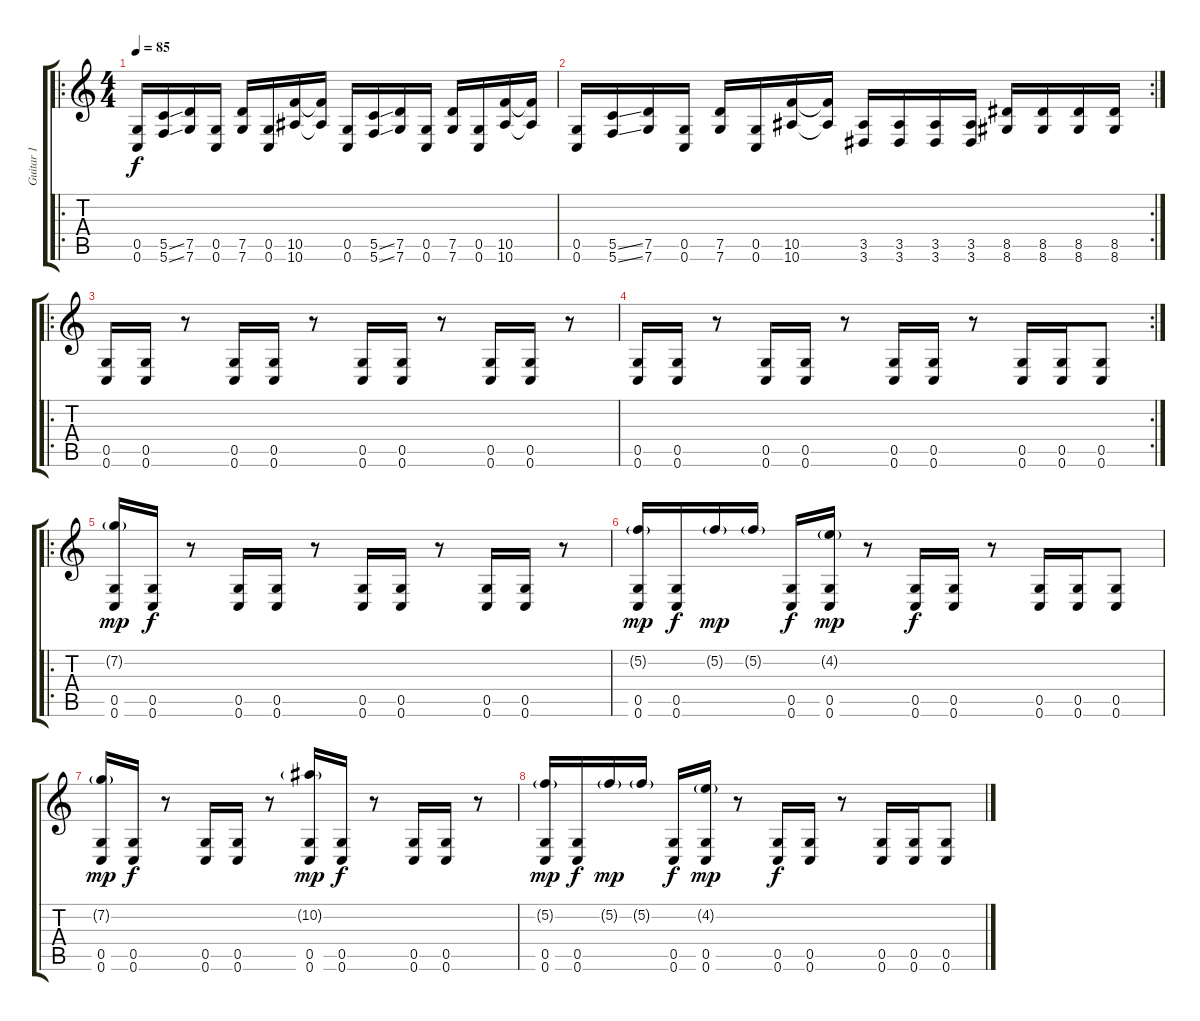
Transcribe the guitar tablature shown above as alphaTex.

\track ("Guitar 1" "Guitar 1") {instrument distortionguitar}
\staff {score tabs}
\tuning (E4 C4 G3 C3 G2 C2) {hide}
\ro
\ts (4 4)
\tempo 85
\clef g2
\ks c
(0.5 0.6).16{dy f} (5.5{ss} 5.6{ss}).16 (7.5 7.6).16 (0.5 0.6).16 (7.5 7.6).16 (0.5 0.6).16 (10.5 10.6).16 (10.5{t} 10.6{t}).16 (0.5 0.6).16 (5.5{ss} 5.6{ss}).16 (7.5 7.6).16 (0.5 0.6).16 (7.5 7.6).16 (0.5 0.6).16 (10.5 10.6).16 (10.5{t} 10.6{t}).16 |
\rc 2
(0.5 0.6).16 (5.5{ss} 5.6{ss}).16 (7.5 7.6).16 (0.5 0.6).16 (7.5 7.6).16 (0.5 0.6).16 (10.5 10.6).16 (10.5{t} 10.6{t}).16 (3.5 3.6).16 (3.5 3.6).16 (3.5 3.6).16 (3.5 3.6).16 (8.5 8.6).16 (8.5 8.6).16 (8.5 8.6).16 (8.5 8.6).16 |
\ro
(0.5 0.6).16 (0.5 0.6).16 r.8 (0.5 0.6).16 (0.5 0.6).16 r.8 (0.5 0.6).16 (0.5 0.6).16 r.8 (0.5 0.6).16 (0.5 0.6).16 r.8 |
\rc 2
(0.5 0.6).16 (0.5 0.6).16 r.8 (0.5 0.6).16 (0.5 0.6).16 r.8 (0.5 0.6).16 (0.5 0.6).16 r.8 (0.5 0.6).16 (0.5 0.6).16 (0.5 0.6).8 |
\ro
(7.2{g} 0.5 0.6).16{dy mp} (0.5 0.6).16{dy f} r.8 (0.5 0.6).16 (0.5 0.6).16 r.8 (0.5 0.6).16 (0.5 0.6).16 r.8 (0.5 0.6).16 (0.5 0.6).16 r.8 |
(5.2{g} 0.5 0.6).16{dy mp} (0.5 0.6).16{dy f} 5.2{g}.16{dy mp} 5.2{g}.16 (0.5 0.6).16{dy f} (4.2{g} 0.5 0.6).16{dy mp} r.8 (0.5 0.6).16{dy f} (0.5 0.6).16 r.8 (0.5 0.6).16 (0.5 0.6).16 (0.5 0.6).8 |
(7.2{g} 0.5 0.6).16{dy mp} (0.5 0.6).16{dy f} r.8 (0.5 0.6).16 (0.5 0.6).16 r.8 (10.2{g} 0.5 0.6).16{dy mp} (0.5 0.6).16{dy f} r.8 (0.5 0.6).16 (0.5 0.6).16 r.8 |
(5.2{g} 0.5 0.6).16{dy mp} (0.5 0.6).16{dy f} 5.2{g}.16{dy mp} 5.2{g}.16 (0.5 0.6).16{dy f} (4.2{g} 0.5 0.6).16{dy mp} r.8 (0.5 0.6).16{dy f} (0.5 0.6).16 r.8 (0.5 0.6).16 (0.5 0.6).16 (0.5 0.6).8
